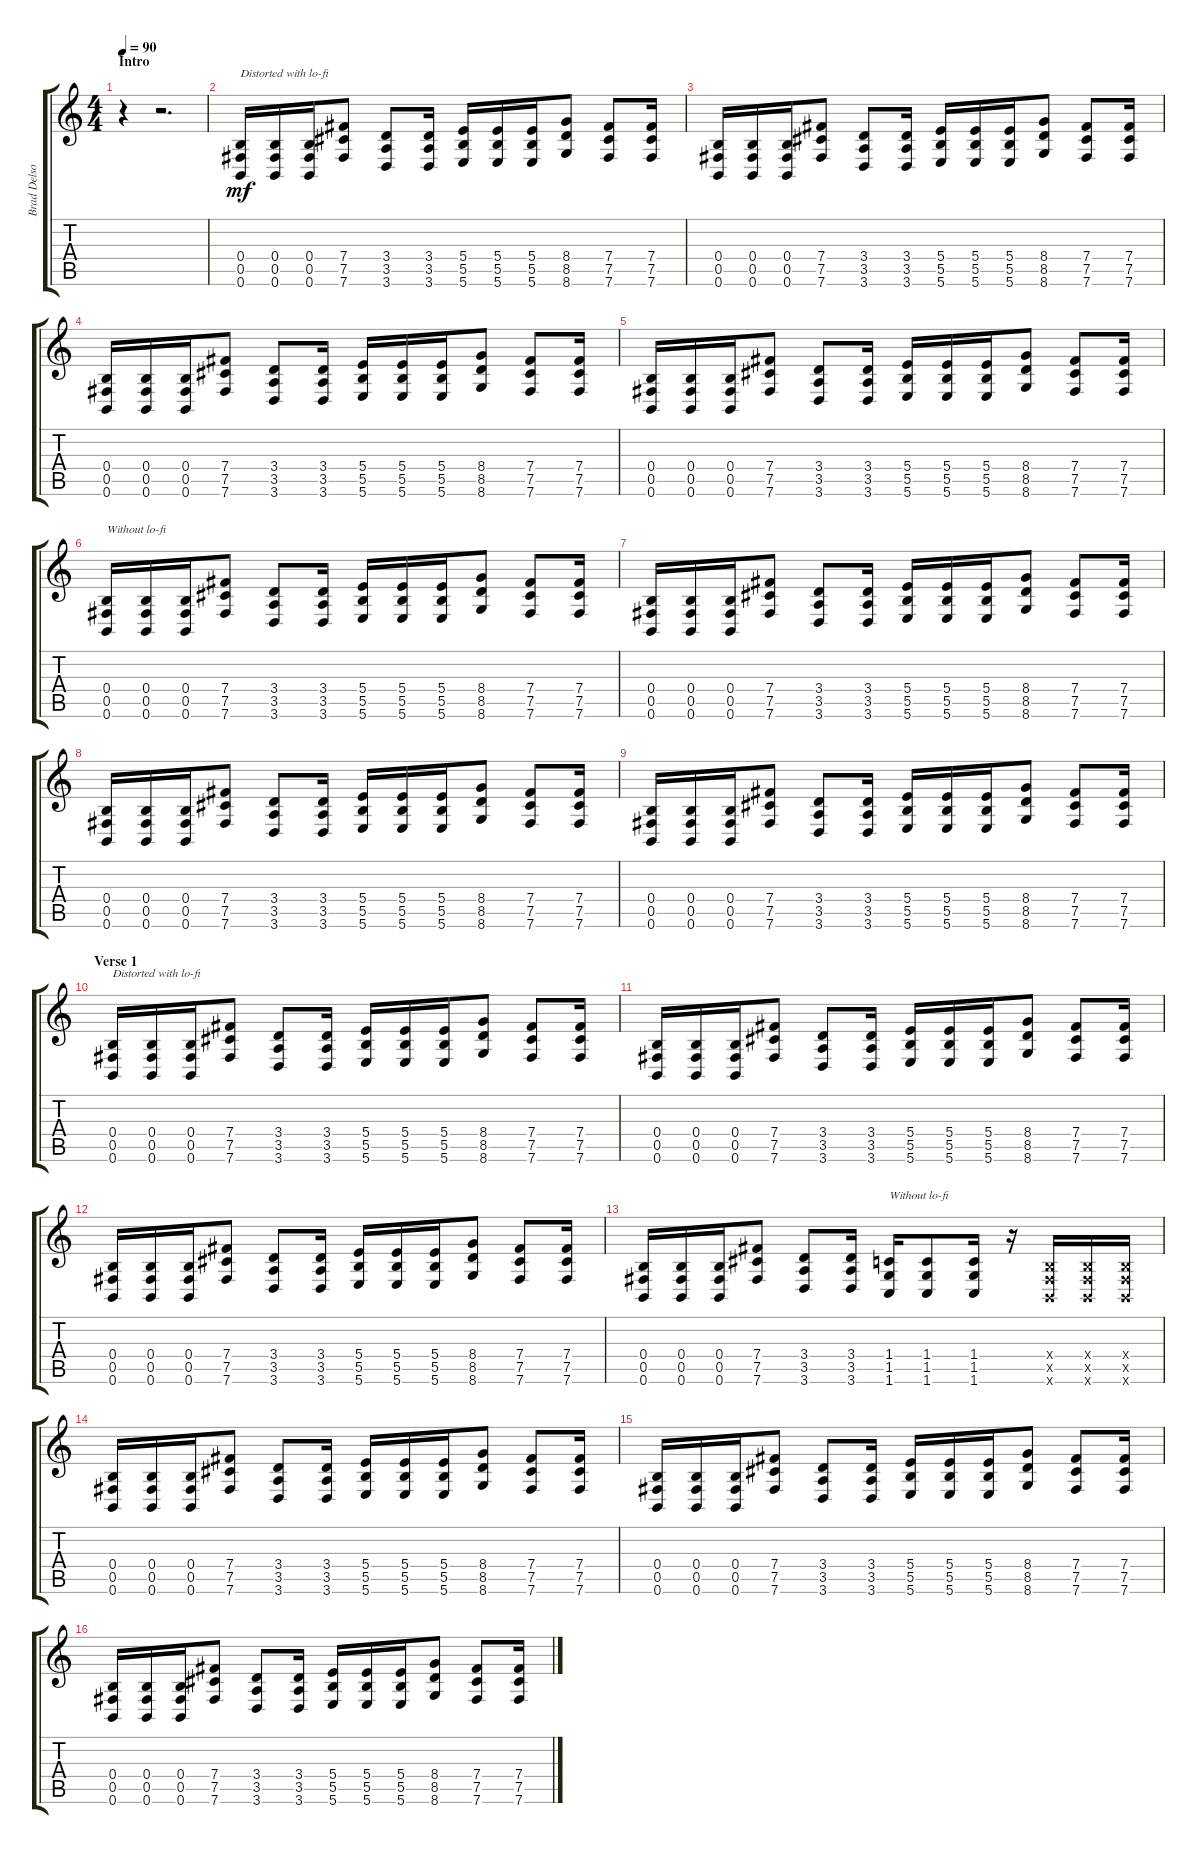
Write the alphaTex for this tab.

\track ("Brad Delson (Guitar)" "Brad Delso") {instrument distortionguitar}
\staff {score tabs}
\tuning (Db4 Ab3 E3 B2 Gb2 B1) {hide}
\ts (4 4)
\section ("" "Intro")
\tempo 90
\clef g2
\ks c
r.4{dy mf instrument distortionguitar} r.2{d} |
(0.4 0.5 0.6).16{txt "Distorted with lo-fi"} (0.4 0.5 0.6).16 (0.4 0.5 0.6).16 (7.4 7.5 7.6).8 (3.4 3.5 3.6).8 (3.4 3.5 3.6).16 (5.4 5.5 5.6).16 (5.4 5.5 5.6).16 (5.4 5.5 5.6).16 (8.4 8.5 8.6).8 (7.4 7.5 7.6).8 (7.4 7.5 7.6).16 |
(0.4 0.5 0.6).16 (0.4 0.5 0.6).16 (0.4 0.5 0.6).16 (7.4 7.5 7.6).8 (3.4 3.5 3.6).8 (3.4 3.5 3.6).16 (5.4 5.5 5.6).16 (5.4 5.5 5.6).16 (5.4 5.5 5.6).16 (8.4 8.5 8.6).8 (7.4 7.5 7.6).8 (7.4 7.5 7.6).16 |
(0.4 0.5 0.6).16 (0.4 0.5 0.6).16 (0.4 0.5 0.6).16 (7.4 7.5 7.6).8 (3.4 3.5 3.6).8 (3.4 3.5 3.6).16 (5.4 5.5 5.6).16 (5.4 5.5 5.6).16 (5.4 5.5 5.6).16 (8.4 8.5 8.6).8 (7.4 7.5 7.6).8 (7.4 7.5 7.6).16 |
(0.4 0.5 0.6).16 (0.4 0.5 0.6).16 (0.4 0.5 0.6).16 (7.4 7.5 7.6).8 (3.4 3.5 3.6).8 (3.4 3.5 3.6).16 (5.4 5.5 5.6).16 (5.4 5.5 5.6).16 (5.4 5.5 5.6).16 (8.4 8.5 8.6).8 (7.4 7.5 7.6).8 (7.4 7.5 7.6).16 |
(0.4 0.5 0.6).16{txt "Without lo-fi"} (0.4 0.5 0.6).16 (0.4 0.5 0.6).16 (7.4 7.5 7.6).8 (3.4 3.5 3.6).8 (3.4 3.5 3.6).16 (5.4 5.5 5.6).16 (5.4 5.5 5.6).16 (5.4 5.5 5.6).16 (8.4 8.5 8.6).8 (7.4 7.5 7.6).8 (7.4 7.5 7.6).16 |
(0.4 0.5 0.6).16 (0.4 0.5 0.6).16 (0.4 0.5 0.6).16 (7.4 7.5 7.6).8 (3.4 3.5 3.6).8 (3.4 3.5 3.6).16 (5.4 5.5 5.6).16 (5.4 5.5 5.6).16 (5.4 5.5 5.6).16 (8.4 8.5 8.6).8 (7.4 7.5 7.6).8 (7.4 7.5 7.6).16 |
(0.4 0.5 0.6).16 (0.4 0.5 0.6).16 (0.4 0.5 0.6).16 (7.4 7.5 7.6).8 (3.4 3.5 3.6).8 (3.4 3.5 3.6).16 (5.4 5.5 5.6).16 (5.4 5.5 5.6).16 (5.4 5.5 5.6).16 (8.4 8.5 8.6).8 (7.4 7.5 7.6).8 (7.4 7.5 7.6).16 |
(0.4 0.5 0.6).16 (0.4 0.5 0.6).16 (0.4 0.5 0.6).16 (7.4 7.5 7.6).8 (3.4 3.5 3.6).8 (3.4 3.5 3.6).16 (5.4 5.5 5.6).16 (5.4 5.5 5.6).16 (5.4 5.5 5.6).16 (8.4 8.5 8.6).8 (7.4 7.5 7.6).8 (7.4 7.5 7.6).16 |
\section ("" "Verse 1")
(0.4 0.5 0.6).16{txt "Distorted with lo-fi"} (0.4 0.5 0.6).16 (0.4 0.5 0.6).16 (7.4 7.5 7.6).8 (3.4 3.5 3.6).8 (3.4 3.5 3.6).16 (5.4 5.5 5.6).16 (5.4 5.5 5.6).16 (5.4 5.5 5.6).16 (8.4 8.5 8.6).8 (7.4 7.5 7.6).8 (7.4 7.5 7.6).16 |
(0.4 0.5 0.6).16 (0.4 0.5 0.6).16 (0.4 0.5 0.6).16 (7.4 7.5 7.6).8 (3.4 3.5 3.6).8 (3.4 3.5 3.6).16 (5.4 5.5 5.6).16 (5.4 5.5 5.6).16 (5.4 5.5 5.6).16 (8.4 8.5 8.6).8 (7.4 7.5 7.6).8 (7.4 7.5 7.6).16 |
(0.4 0.5 0.6).16 (0.4 0.5 0.6).16 (0.4 0.5 0.6).16 (7.4 7.5 7.6).8 (3.4 3.5 3.6).8 (3.4 3.5 3.6).16 (5.4 5.5 5.6).16 (5.4 5.5 5.6).16 (5.4 5.5 5.6).16 (8.4 8.5 8.6).8 (7.4 7.5 7.6).8 (7.4 7.5 7.6).16 |
(0.4 0.5 0.6).16 (0.4 0.5 0.6).16 (0.4 0.5 0.6).16 (7.4 7.5 7.6).8 (3.4 3.5 3.6).8 (3.4 3.5 3.6).16 (1.4 1.5 1.6).16{txt "Without lo-fi"} (1.4 1.5 1.6).8 (1.4 1.5 1.6).16 r.16 (0.4{x} 0.5{x} 0.6{x}).16 (0.4{x} 0.5{x} 0.6{x}).16 (0.4{x} 0.5{x} 0.6{x}).16 |
(0.4 0.5 0.6).16 (0.4 0.5 0.6).16 (0.4 0.5 0.6).16 (7.4 7.5 7.6).8 (3.4 3.5 3.6).8 (3.4 3.5 3.6).16 (5.4 5.5 5.6).16 (5.4 5.5 5.6).16 (5.4 5.5 5.6).16 (8.4 8.5 8.6).8 (7.4 7.5 7.6).8 (7.4 7.5 7.6).16 |
(0.4 0.5 0.6).16 (0.4 0.5 0.6).16 (0.4 0.5 0.6).16 (7.4 7.5 7.6).8 (3.4 3.5 3.6).8 (3.4 3.5 3.6).16 (5.4 5.5 5.6).16 (5.4 5.5 5.6).16 (5.4 5.5 5.6).16 (8.4 8.5 8.6).8 (7.4 7.5 7.6).8 (7.4 7.5 7.6).16 |
(0.4 0.5 0.6).16 (0.4 0.5 0.6).16 (0.4 0.5 0.6).16 (7.4 7.5 7.6).8 (3.4 3.5 3.6).8 (3.4 3.5 3.6).16 (5.4 5.5 5.6).16 (5.4 5.5 5.6).16 (5.4 5.5 5.6).16 (8.4 8.5 8.6).8 (7.4 7.5 7.6).8 (7.4 7.5 7.6).16
